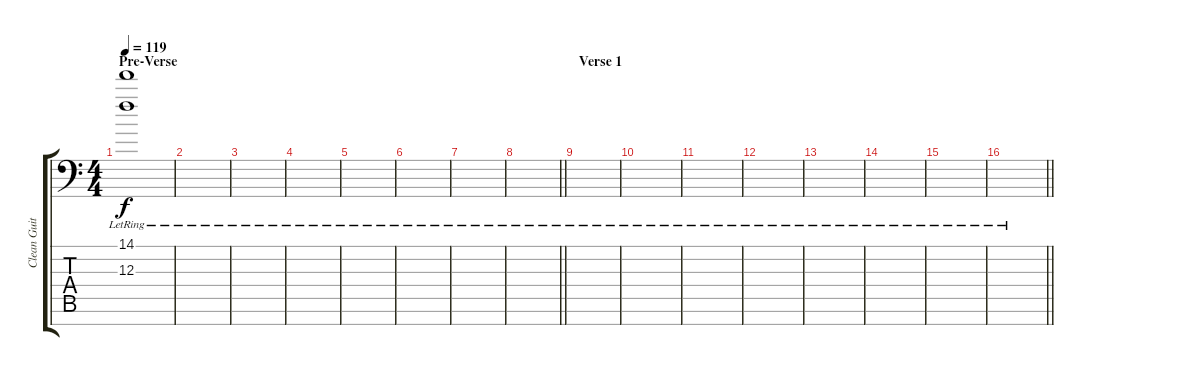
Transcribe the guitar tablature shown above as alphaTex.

\track ("Clean Guitar 1" "Clean Guit") {instrument electricguitarjazz}
\staff {score tabs}
\tuning (Eb4 Bb3 F3 Eb3 Bb2 F2 F1) {hide}
\ts (4 4)
\section ("" "Pre-Verse")
\tempo 119
\clef f4
\ks c
(14.1{lr} 12.3{lr}).1{dy f} |
|
|
|
|
|
|
\barLineRight lightlight
|
\section ("" "Verse 1")
|
|
|
|
|
|
|
\barLineRight lightlight
